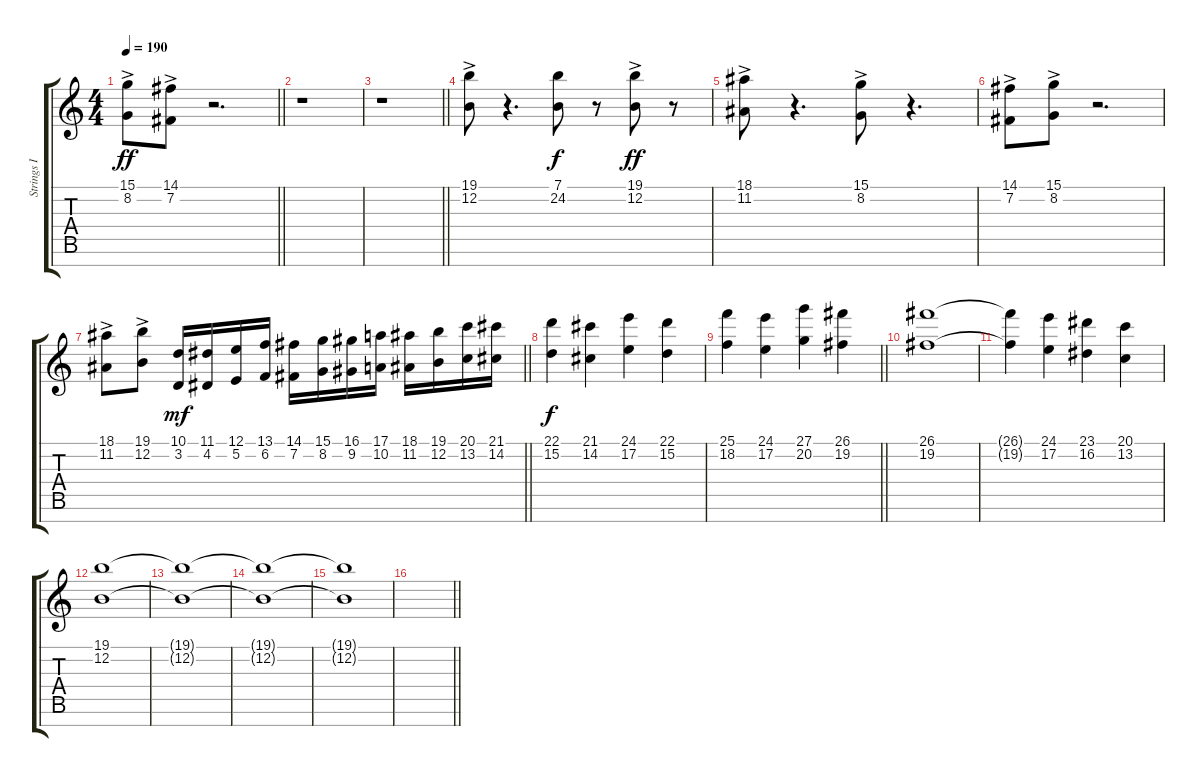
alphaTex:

\track ("Strings I" "Strings I") {instrument stringensemble1}
\staff {score tabs}
\tuning (E4 B3 G3 D3 A2 E2 B1) {hide}
\ts (4 4)
\tempo 190
\clef g2
\barLineRight lightlight
\ks c
(15.1{ac} 8.2{ac}).8{dy ff} (14.1{ac} 7.2{ac}).8 r.2{d} |
\section ("" "")
r.1 |
\barLineRight lightlight
r.1 |
\section ("" "")
(19.1{ac} 12.2{ac}).8 r.4{d} (7.1 24.2).8{dy f} r.8 (19.1{ac} 12.2{ac}).8{dy ff} r.8 |
(18.1{ac} 11.2{ac}).8 r.4{d} (15.1{ac} 8.2{ac}).8 r.4{d} |
(14.1{ac} 7.2{ac}).8 (15.1{ac} 8.2{ac}).8 r.2{d} |
\barLineRight lightlight
(18.1{ac} 11.2{ac}).8 (19.1{ac} 12.2{ac}).8 (10.1 3.2).16{dy mf volume 12} (11.1 4.2).16 (12.1 5.2).16 (13.1 6.2).16 (14.1 7.2).16 (15.1 8.2).16 (16.1 9.2).16 (17.1 10.2).16 (18.1 11.2).16 (19.1 12.2).16 (20.1 13.2).16 (21.1 14.2).16 |
\section ("" "")
(22.1 15.2).4{dy f} (21.1 14.2).4 (24.1 17.2).4 (22.1 15.2).4 |
\barLineRight lightlight
(25.1 18.2).4 (24.1 17.2).4 (27.1 20.2).4 (26.1 19.2).4 |
\section ("" "")
(26.1 19.2).1 |
(26.1{t} 19.2{t}).4 (24.1 17.2).4 (23.1 16.2).4 (20.1 13.2).4 |
(19.1 12.2).1 |
(19.1{t} 12.2{t}).1 |
(19.1{t} 12.2{t}).1{volume 4} |
(19.1{t} 12.2{t}).1 |
\barLineRight lightlight
